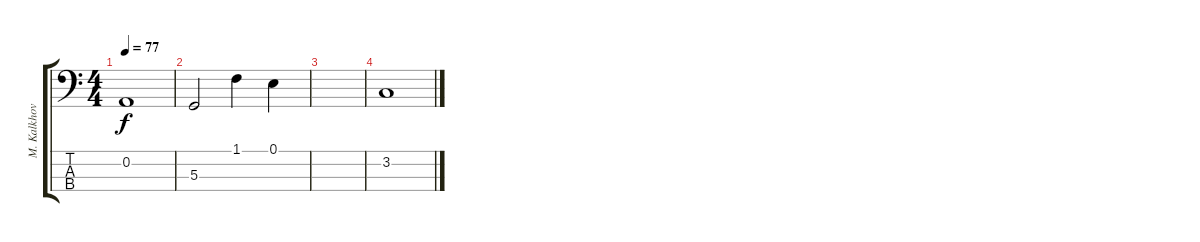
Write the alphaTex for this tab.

\track ("M. Kalkhoven" "M. Kalkhov") {instrument cello}
\staff {score tabs}
\tuning (E3 A2 D2 G1) {hide}
\ts (4 4)
\tempo 77
\clef f4
\ks c
0.2.1{dy f} |
5.3.2 1.1.4 0.1.4 |
|
3.2.1{volume 13}
